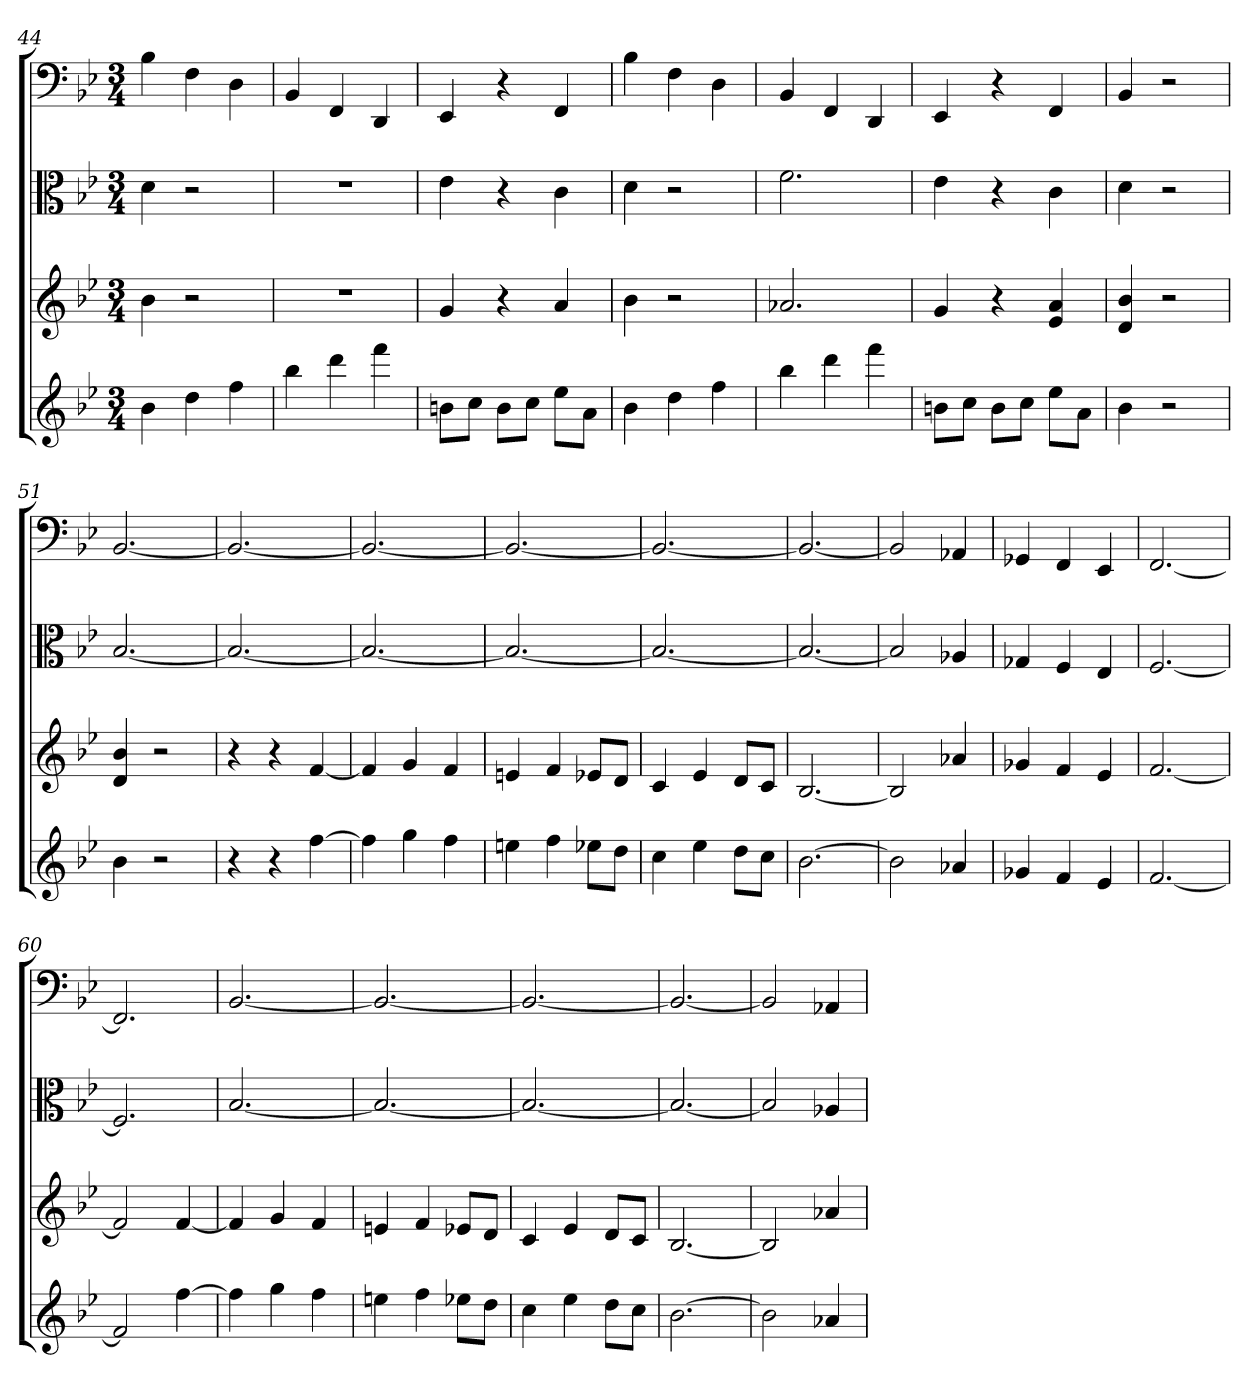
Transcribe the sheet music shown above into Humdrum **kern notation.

**kern	**kern	**kern	**kern
*part4	*part3	*part2	*part1
*staff4	*staff3	*staff2	*staff1
*	*	*clefC3	*clefF4
*k[b-e-]	*k[b-e-]	*k[b-e-]	*k[b-e-]
*B-:	*B-:	*B-:	*B-:
*M3/4	*M3/4	*M3/4	*M3/4
=44	=44	=44	=44
4b-	4b-	4d	4B-
4dd	2r	2r	4F
4ff	.	.	4D
=45	=45	=45	=45
4bb-	2.r	2.r	4BB-
4ddd	.	.	4FF
4fff	.	.	4DD
=46	=46	=46	=46
8bnL	4g	4e-	4EE-
8ccJ	.	.	.
8bL	4r	4r	4r
8ccJ	.	.	.
8ee-L	4a	4c	4FF
8aJ	.	.	.
=47	=47	=47	=47
4b-	4b-	4d	4B-
4dd	2r	2r	4F
4ff	.	.	4D
=48	=48	=48	=48
4bb-	2.a-X	2.f	4BB-
4ddd	.	.	4FF
4fff	.	.	4DD
=49	=49	=49	=49
8bnL	4g	4e-	4EE-
8ccJ	.	.	.
8bL	4r	4r	4r
8ccJ	.	.	.
8ee-L	4e- 4a	4c	4FF
8aJ	.	.	.
=50	=50	=50	=50
4b-	4d 4b-	4d	4BB-
2r	2r	2r	2r
=51	=51	=51	=51
4b-	4d 4b-	[2.B-	[2.BB-
2r	2r	.	.
=52	=52	=52	=52
4r	4r	2.B-_	2.BB-_
4r	4r	.	.
[4ff	[4f	.	.
=53	=53	=53	=53
4ff]	4f]	2.B-_	2.BB-_
4gg	4g	.	.
4ff	4f	.	.
=54	=54	=54	=54
4een	4en	2.B-_	2.BB-_
4ff	4f	.	.
8ee-XL	8e-XL	.	.
8ddJ	8dJ	.	.
=55	=55	=55	=55
4cc	4c	2.B-_	2.BB-_
4ee-	4e-	.	.
8ddL	8dL	.	.
8ccJ	8cJ	.	.
=56	=56	=56	=56
[2.b-	[2.B-	2.B-_	2.BB-_
=57	=57	=57	=57
2b-]	2B-]	2B-]	2BB-]
4a-X	4a-X	4A-X	4AA-X
=58	=58	=58	=58
4g-X	4g-X	4G-X	4GG-X
4f	4f	4F	4FF
4e-	4e-	4E-	4EE-
=59	=59	=59	=59
[2.f	[2.f	[2.F	[2.FF
=60	=60	=60	=60
2f]	2f]	2.F]	2.FF]
[4ff	[4f	.	.
=61	=61	=61	=61
4ff]	4f]	[2.B-	[2.BB-
4gg	4g	.	.
4ff	4f	.	.
=62	=62	=62	=62
4een	4en	2.B-_	2.BB-_
4ff	4f	.	.
8ee-XL	8e-XL	.	.
8ddJ	8dJ	.	.
=63	=63	=63	=63
4cc	4c	2.B-_	2.BB-_
4ee-	4e-	.	.
8ddL	8dL	.	.
8ccJ	8cJ	.	.
=64	=64	=64	=64
[2.b-	[2.B-	2.B-_	2.BB-_
=65	=65	=65	=65
2b-]	2B-]	2B-]	2BB-]
4a-X	4a-X	4A-X	4AA-X
=	=	=	=
*-	*-	*-	*-
